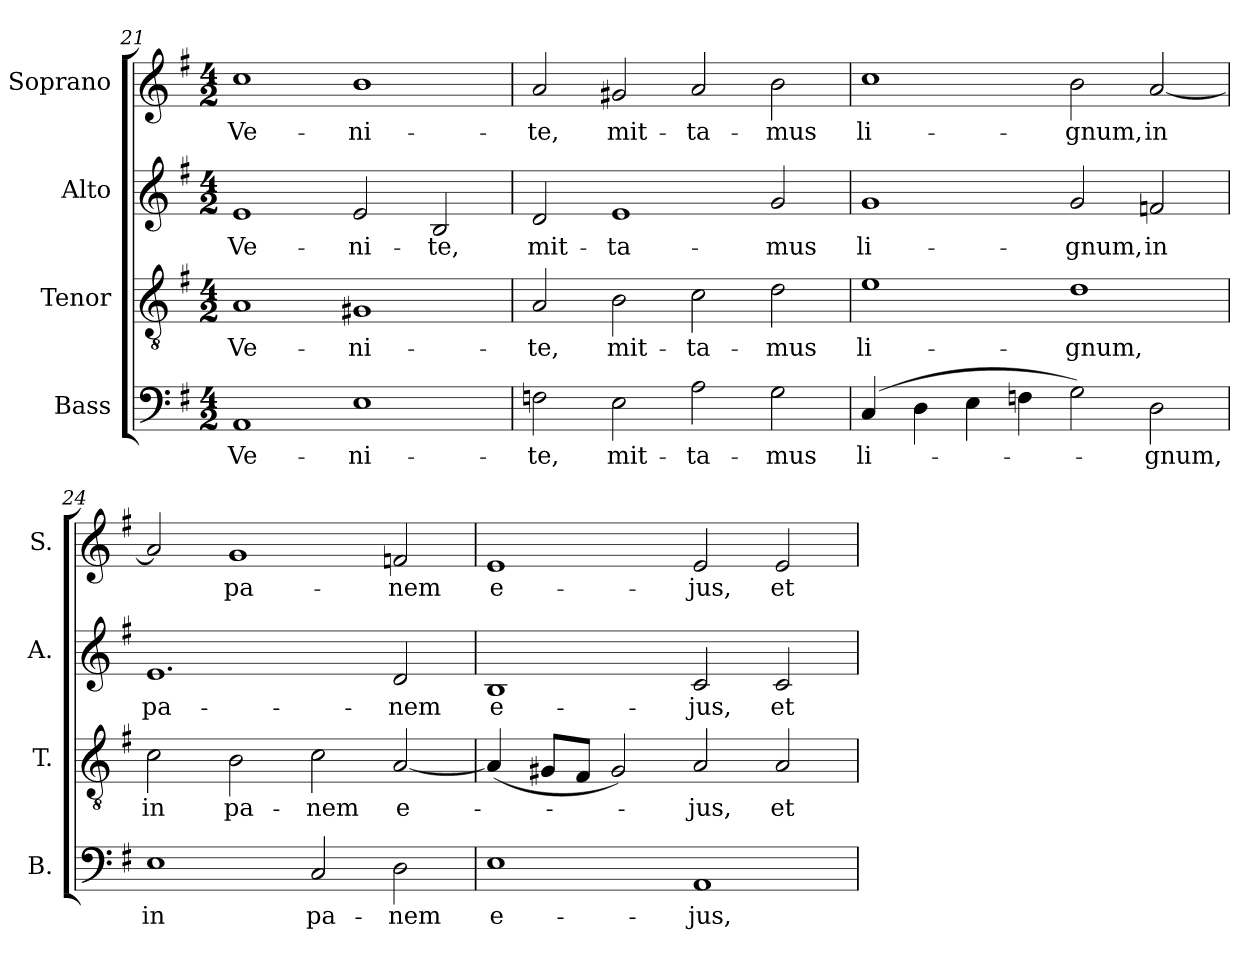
**kern	**text	**kern	**text	**kern	**text	**kern	**text
*part4	*part4	*part3	*part3	*part2	*part2	*part1	*part1
*staff4	*staff4	*staff3	*staff3	*staff2	*staff2	*staff1	*staff1
*I"Bass	*	*I"Tenor	*	*I"Alto	*	*I"Soprano	*
*I'B.	*	*I'T.	*	*I'A.	*	*I'S.	*
!!LO:PB:g=z
*clefF4	*	*clefGv2	*	*clefG2	*	*clefG2	*
*	*	*ITrd7c12	*	*	*	*	*
*k[f#]	*	*k[f#]	*	*k[f#]	*	*k[f#]	*
*G:	*	*G:	*	*G:	*	*G:	*
*M4/2	*	*M4/2	*	*M4/2	*	*M4/2	*
=21	=21	=21	=21	=21	=21	=21	=21
!	!LO:LY:b:color=#000000	!	!	!	!	!	!
!	!	!	!LO:LY:b:color=#000000	!	!	!	!
!	!	!	!	!	!LO:LY:b:color=#000000	!	!
!	!	!	!	!	!	!	!LO:LY:b:color=#000000
1AAi	Ve-	1AAi	Ve-	1ei	Ve-	1cci	Ve-
!	!LO:LY:b:color=#000000	!	!	!	!	!	!
!	!	!	!LO:LY:b:color=#000000	!	!	!	!
!	!	!	!	!	!LO:LY:b:color=#000000	!	!
!	!	!	!	!	!	!	!LO:LY:b:color=#000000
1Ei	-ni-	1GG#Xi	-ni-	2ei/	-ni-	1bi	-ni-
!	!	!	!	!	!LO:LY:b:color=#000000	!	!
.	.	.	.	2Bi/	-te,	.	.
=22	=22	=22	=22	=22	=22	=22	=22
!	!LO:LY:b:color=#000000	!	!	!	!	!	!
!	!	!	!LO:LY:b:color=#000000	!	!	!	!
!	!	!	!	!	!LO:LY:b:color=#000000	!	!
!	!	!	!	!	!	!	!LO:LY:b:color=#000000
2Fni\	-te,	2AAi/	-te,	2di/	mit-	2ai/	-te,
!	!LO:LY:b:color=#000000	!	!	!	!	!	!
!	!	!	!LO:LY:b:color=#000000	!	!	!	!
!	!	!	!	!	!LO:LY:b:color=#000000	!	!
!	!	!	!	!	!	!	!LO:LY:b:color=#000000
2Ei\	mit-	2BBi\	mit-	1ei	-ta-	2g#Xi/	mit-
!	!LO:LY:b:color=#000000	!	!	!	!	!	!
!	!	!	!LO:LY:b:color=#000000	!	!	!	!
!	!	!	!	!	!	!	!LO:LY:b:color=#000000
2Ai\	-ta-	2Ci\	-ta-	.	.	2ai/	-ta-
!	!LO:LY:b:color=#000000	!	!	!	!	!	!
!	!	!	!LO:LY:b:color=#000000	!	!	!	!
!	!	!	!	!	!LO:LY:b:color=#000000	!	!
!	!	!	!	!	!	!	!LO:LY:b:color=#000000
2Gi\	-mus	2Di\	-mus	2gi/	-mus	2bi\	-mus
=23	=23	=23	=23	=23	=23	=23	=23
!	!LO:LY:b:color=#000000	!	!	!	!	!	!
!	!	!	!LO:LY:b:color=#000000	!	!	!	!
!	!	!	!	!	!LO:LY:b:color=#000000	!	!
!	!	!	!	!	!	!	!LO:LY:b:color=#000000
(4Ci/	li-	1Ei	li-	1gi	li-	1cci	li-
4Di\	.	.	.	.	.	.	.
4Ei\	.	.	.	.	.	.	.
4Fni\	.	.	.	.	.	.	.
!	!	!	!LO:LY:b:color=#000000	!	!	!	!
!	!	!	!	!	!LO:LY:b:color=#000000	!	!
!	!	!	!	!	!	!	!LO:LY:b:color=#000000
2Gi\)	.	1Di	-gnum,	2gi/	-gnum,	2bi\	-gnum,
!	!LO:LY:b:color=#000000	!	!	!	!	!	!
!	!	!	!	!	!LO:LY:b:color=#000000	!	!
!	!	!	!	!	!	!	!LO:LY:b:color=#000000
2Di\	-gnum,	.	.	2fni/	in	[2ai/	in
=24	=24	=24	=24	=24	=24	=24	=24
!	!LO:LY:b:color=#000000	!	!	!	!	!	!
!	!	!	!LO:LY:b:color=#000000	!	!	!	!
!	!	!	!	!	!LO:LY:b:color=#000000	!	!
1Ei	in	2Ci\	in	1.ei	pa-	2ai/]	.
!	!	!	!LO:LY:b:color=#000000	!	!	!	!
!	!	!	!	!	!	!	!LO:LY:b:color=#000000
.	.	2BBi\	pa-	.	.	1gi	pa-
!	!LO:LY:b:color=#000000	!	!	!	!	!	!
!	!	!	!LO:LY:b:color=#000000	!	!	!	!
2Ci/	pa-	2Ci\	-nem	.	.	.	.
!	!LO:LY:b:color=#000000	!	!	!	!	!	!
!	!	!	!LO:LY:b:color=#000000	!	!	!	!
!	!	!	!	!	!LO:LY:b:color=#000000	!	!
!	!	!	!	!	!	!	!LO:LY:b:color=#000000
2Di\	-nem	[2AAi/	e-	2di/	-nem	2fni/	-nem
=25	=25	=25	=25	=25	=25	=25	=25
!	!LO:LY:b:color=#000000	!	!	!	!	!	!
!	!	!	!	!	!LO:LY:b:color=#000000	!	!
!	!	!	!	!	!	!	!LO:LY:b:color=#000000
1Ei	e-	(4AAi/]	.	1Bi	e-	1ei	e-
.	.	8GG#Xi/L	.	.	.	.	.
.	.	8FF#i/J	.	.	.	.	.
.	.	2GG#i/)	.	.	.	.	.
!	!LO:LY:b:color=#000000	!	!	!	!	!	!
!	!	!	!LO:LY:b:color=#000000	!	!	!	!
!	!	!	!	!	!LO:LY:b:color=#000000	!	!
!	!	!	!	!	!	!	!LO:LY:b:color=#000000
1AAi	-jus,	2AAi/	-jus,	2ci/	-jus,	2ei/	-jus,
!	!	!	!LO:LY:b:color=#000000	!	!	!	!
!	!	!	!	!	!LO:LY:b:color=#000000	!	!
!	!	!	!	!	!	!	!LO:LY:b:color=#000000
.	.	2AAi/	et	2ci/	et	2ei/	et
=	=	=	=	=	=	=	=
*-	*-	*-	*-	*-	*-	*-	*-
